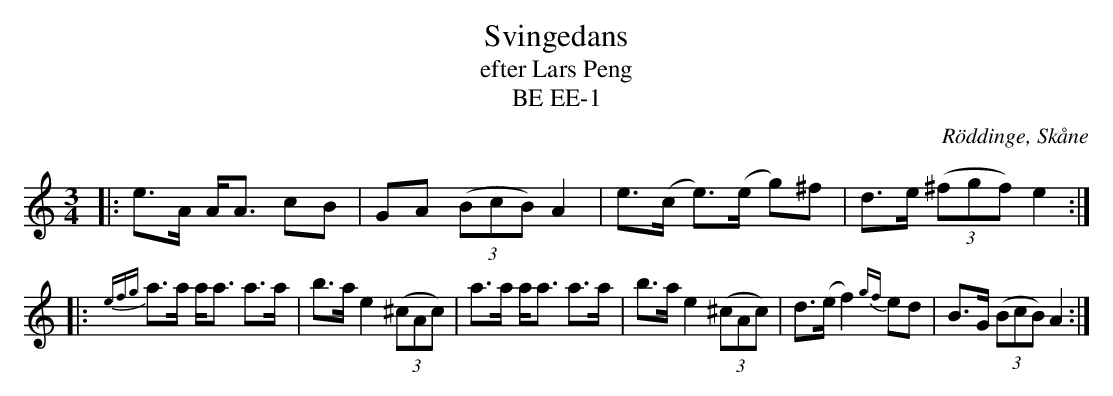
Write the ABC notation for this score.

X:1
T:Svingedans
T:efter Lars Peng
T:BE EE-1
O:Röddinge, Skåne
M:3/4
L:1/8
Q:108
K:C
|: e>A A<A cB | GA ((3BcB) A2 | e>(c e)>(e g)^f | d>e ((3^fgf) e2 :|
|: {efg}a>a a<a a>a | b>a e2 ((3^cAc) | a>a a<a a>a | b>a e2 ((3^cAc) | d>(e f2) {gf}ed | B>G ((3BcB) A2 :|
